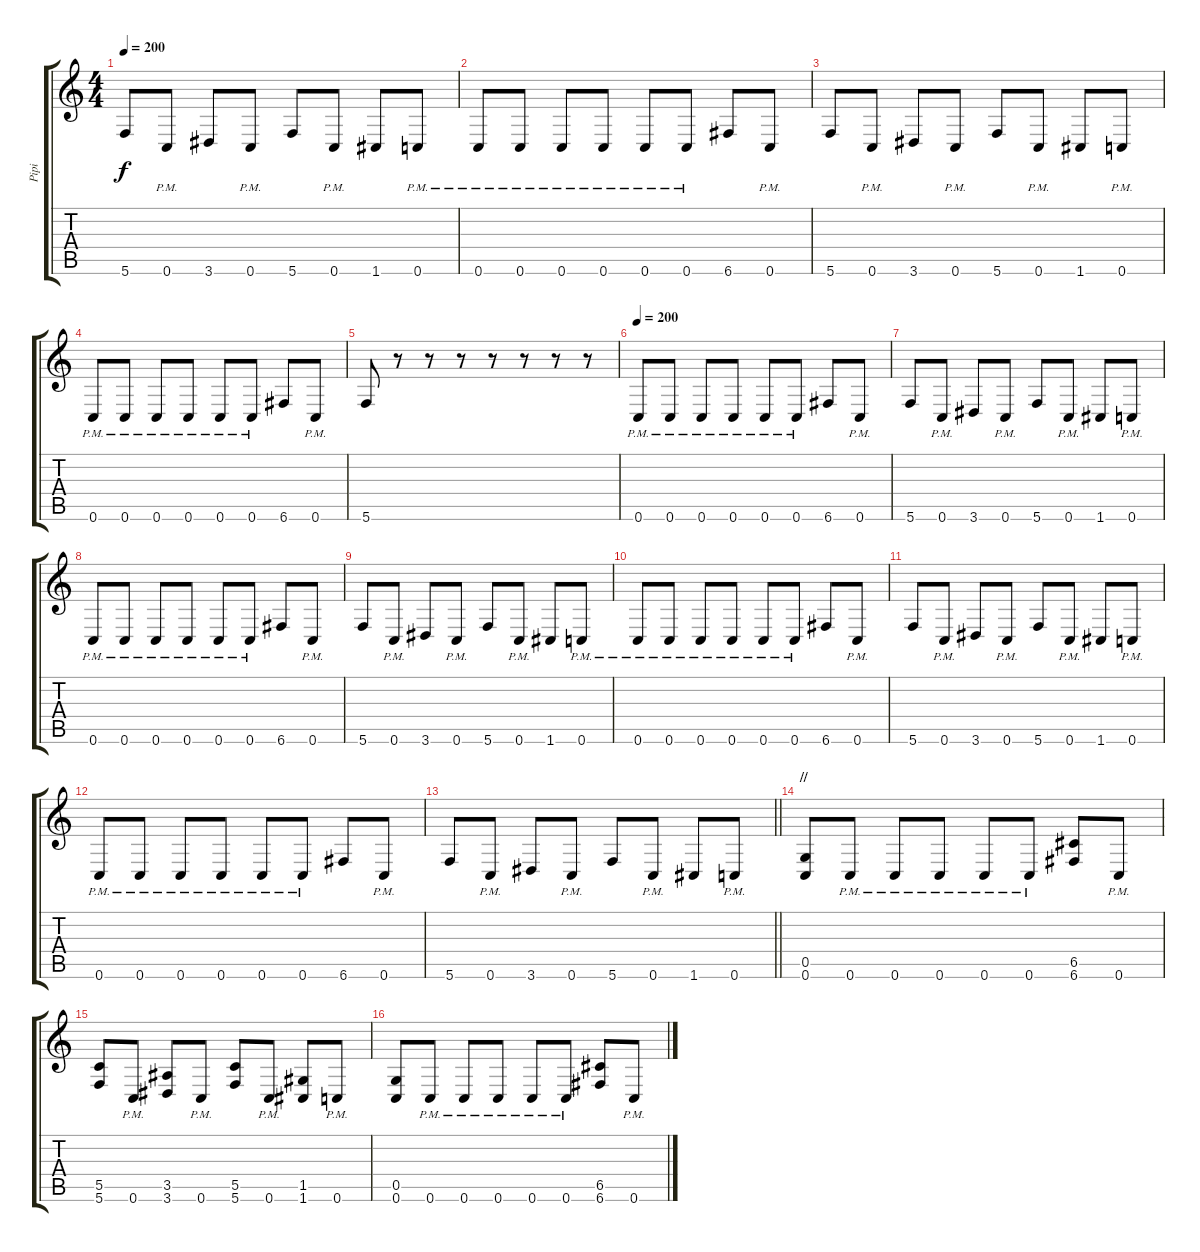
\track ("Pipi" "Pipi") {instrument distortionguitar}
\staff {score tabs}
\tuning (D4 A3 F3 C3 G2 C2) {hide}
\ts (4 4)
\tempo 200
\clef g2
\ks c
5.6.8{dy f} 0.6{pm}.8 3.6.8 0.6{pm}.8 5.6.8 0.6{pm}.8 1.6.8 0.6{pm}.8 |
0.6{pm}.8 0.6{pm}.8 0.6{pm}.8 0.6{pm}.8 0.6{pm}.8 0.6{pm}.8 6.6.8 0.6{pm}.8 |
5.6.8 0.6{pm}.8 3.6.8 0.6{pm}.8 5.6.8 0.6{pm}.8 1.6.8 0.6{pm}.8 |
0.6{pm}.8 0.6{pm}.8 0.6{pm}.8 0.6{pm}.8 0.6{pm}.8 0.6{pm}.8 6.6.8 0.6{pm}.8 |
5.6.8 r.8 r.8 r.8 r.8 r.8 r.8 r.8 |
\tempo 200
0.6{pm}.8 0.6{pm}.8 0.6{pm}.8 0.6{pm}.8 0.6{pm}.8 0.6{pm}.8 6.6.8 0.6{pm}.8 |
5.6.8 0.6{pm}.8 3.6.8 0.6{pm}.8 5.6.8 0.6{pm}.8 1.6.8 0.6{pm}.8 |
0.6{pm}.8 0.6{pm}.8 0.6{pm}.8 0.6{pm}.8 0.6{pm}.8 0.6{pm}.8 6.6.8 0.6{pm}.8 |
5.6.8 0.6{pm}.8 3.6.8 0.6{pm}.8 5.6.8 0.6{pm}.8 1.6.8 0.6{pm}.8 |
0.6{pm}.8 0.6{pm}.8 0.6{pm}.8 0.6{pm}.8 0.6{pm}.8 0.6{pm}.8 6.6.8 0.6{pm}.8 |
5.6.8 0.6{pm}.8 3.6.8 0.6{pm}.8 5.6.8 0.6{pm}.8 1.6.8 0.6{pm}.8 |
0.6{pm}.8 0.6{pm}.8 0.6{pm}.8 0.6{pm}.8 0.6{pm}.8 0.6{pm}.8 6.6.8 0.6{pm}.8 |
\barLineRight lightlight
5.6.8 0.6{pm}.8 3.6.8 0.6{pm}.8 5.6.8 0.6{pm}.8 1.6.8 0.6{pm}.8 |
\section ("" "//")
(0.5 0.6).8 0.6{pm}.8 0.6{pm}.8 0.6{pm}.8 0.6{pm}.8 0.6{pm}.8 (6.5 6.6).8 0.6{pm}.8 |
(5.5 5.6).8 0.6{pm}.8 (3.5 3.6).8 0.6{pm}.8 (5.5 5.6).8 0.6{pm}.8 (1.5 1.6).8 0.6{pm}.8 |
(0.5 0.6).8 0.6{pm}.8 0.6{pm}.8 0.6{pm}.8 0.6{pm}.8 0.6{pm}.8 (6.5 6.6).8 0.6{pm}.8
